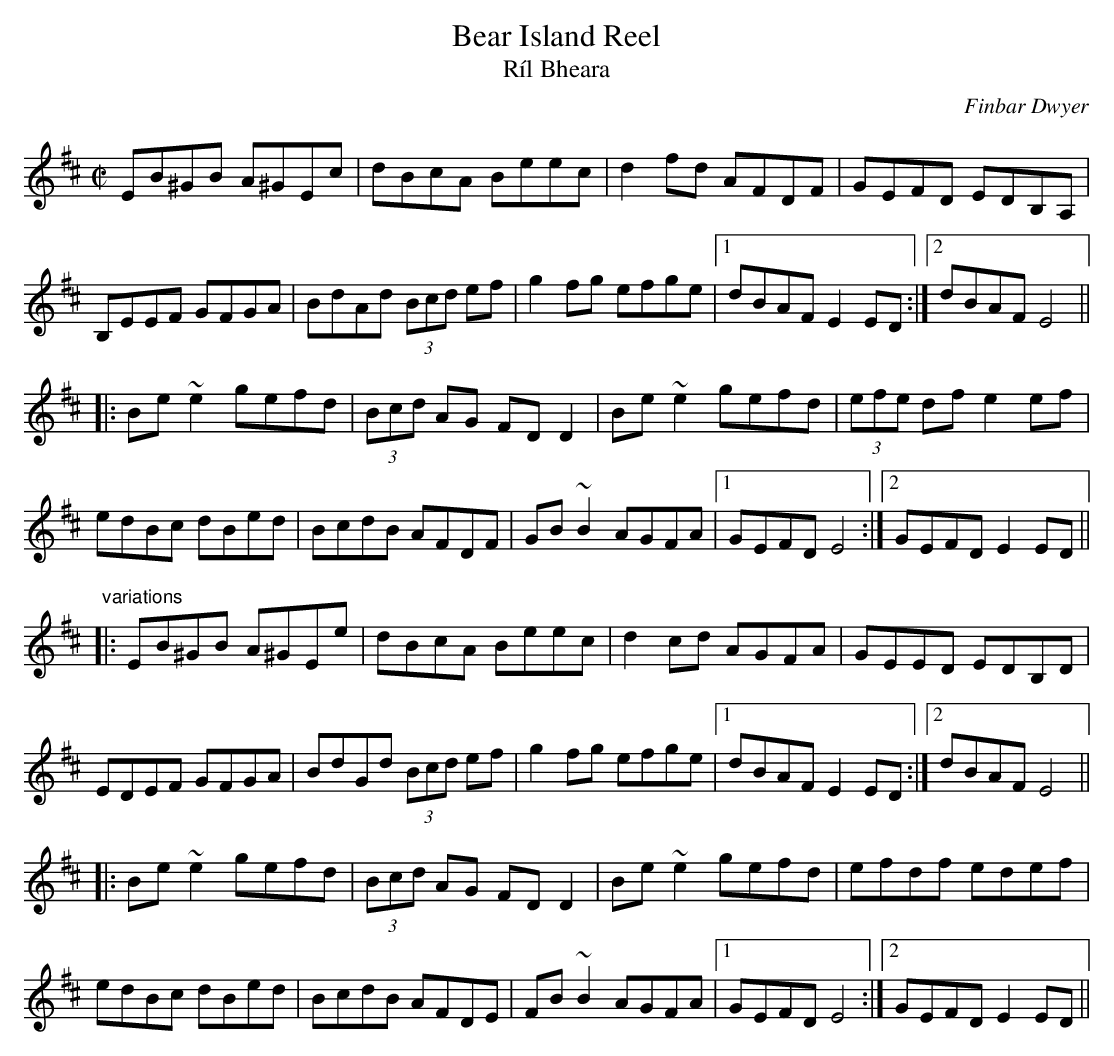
X:1
T:Bear Island Reel
T:Ríl Bheara
C:Finbar Dwyer
M:C|
K:Edor
EB^GB A^GEc|dBcA Beec|d2fd AFDF|GEFD EDB,A,|
B,EEF GFGA|BdAd (3Bcd ef|g2fg efge|1 dBAF E2ED:|2 dBAF E4||
|:Be~e2 gefd|(3Bcd AG FDD2|Be~e2 gefd|(3efe df e2ef|
edBc dBed|BcdB AFDF|GB~B2 AGFA|1 GEFD E4:|2 GEFD E2ED||
"variations"
|:EB^GB A^GEe|dBcA Beec|d2cd AGFA|GEED EDB,D|
EDEF GFGA|BdGd (3Bcd ef|g2fg efge|1 dBAF E2ED:|2 dBAF E4||
|:Be~e2 gefd|(3Bcd AG FDD2|Be~e2 gefd|efdf edef|
edBc dBed|BcdB AFDE|FB~B2 AGFA|1 GEFD E4:|2 GEFD E2ED||
